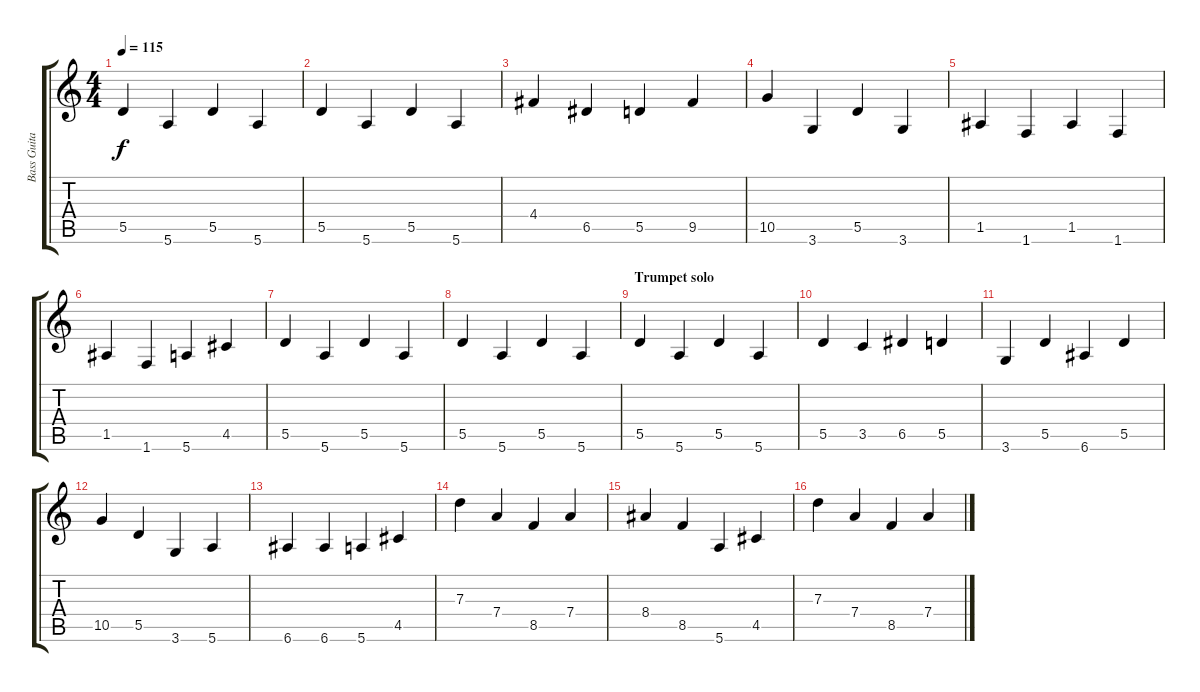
\track ("Bass Guitar" "Bass Guita") {instrument acousticbass}
\staff {score tabs}
\tuning (E4 B3 G3 D3 A2 E2) {hide}
\ts (4 4)
\tempo 115
\clef g2
\ks c
5.5.4{dy f} 5.6.4 5.5.4 5.6.4 |
5.5.4 5.6.4 5.5.4 5.6.4 |
4.4.4 6.5.4 5.5.4 9.5.4 |
10.5.4 3.6.4 5.5.4 3.6.4 |
1.5.4 1.6.4 1.5.4 1.6.4 |
1.5.4 1.6.4 5.6.4 4.5.4 |
5.5.4 5.6.4 5.5.4 5.6.4 |
5.5.4 5.6.4 5.5.4 5.6.4 |
\section ("" "Trumpet solo")
5.5.4 5.6.4 5.5.4 5.6.4 |
5.5.4 3.5.4 6.5.4 5.5.4 |
3.6.4 5.5.4 6.6.4 5.5.4 |
10.5.4 5.5.4 3.6.4 5.6.4 |
6.6.4 6.6.4 5.6.4 4.5.4 |
7.3.4 7.4.4 8.5.4 7.4.4 |
8.4.4 8.5.4 5.6.4 4.5.4 |
7.3.4 7.4.4 8.5.4 7.4.4
